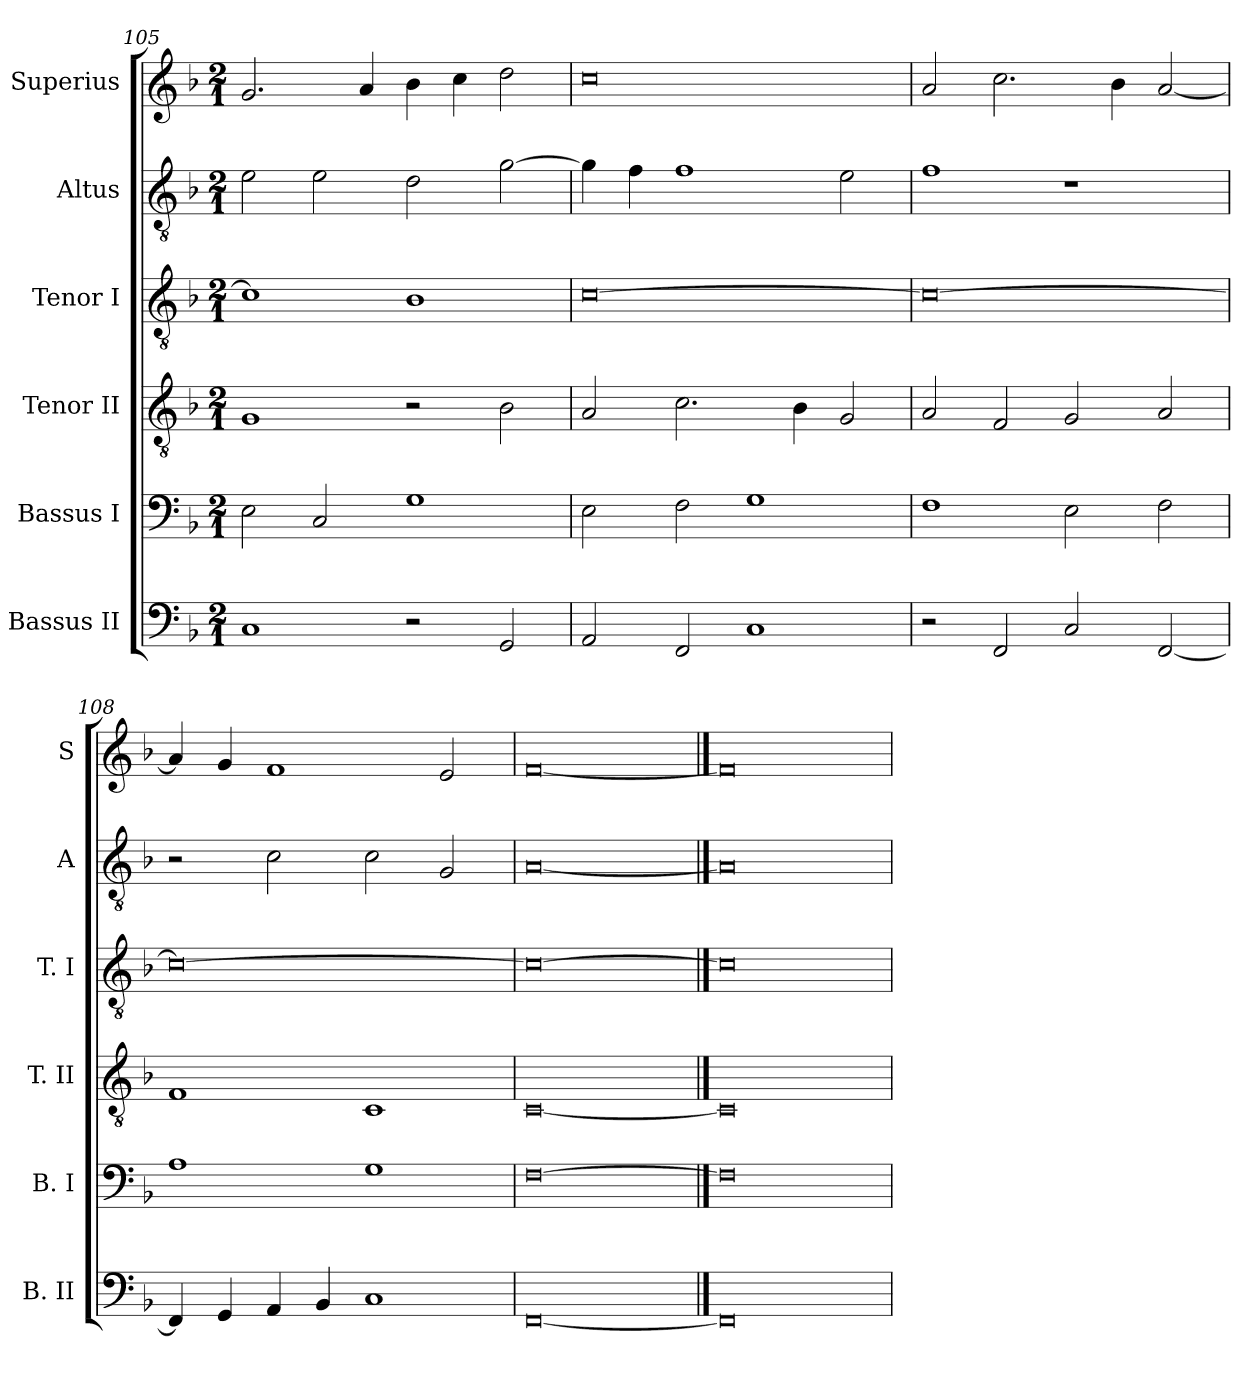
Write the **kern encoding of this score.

**kern	**kern	**kern	**kern	**kern	**kern
*part6	*part5	*part4	*part3	*part2	*part1
*staff6	*staff5	*staff4	*staff3	*staff2	*staff1
*I"Bassus II	*I"Bassus I	*I"Tenor II	*I"Tenor I	*I"Altus	*I"Superius
*I'B. II	*I'B. I	*I'T. II	*I'T. I	*I'A	*I'S
*clefF4	*clefF4	*clefGv2	*clefGv2	*clefGv2	*clefG2
*k[b-]	*k[b-]	*k[b-]	*k[b-]	*k[b-]	*k[b-]
*F:	*F:	*F:	*F:	*F:	*F:
*M2/1	*M2/1	*M2/1	*M2/1	*M2/1	*M2/1
=105	=105	=105	=105	=105	=105
1C	2E	1G	1c]	2e	2.g
.	2C	.	.	2e	.
.	.	.	.	.	4a
2r	1G	2r	1B-	2d	4b-
.	.	.	.	.	4cc
2GG	.	2B-	.	[2g	2dd
=106	=106	=106	=106	=106	=106
2AA	2E	2A	[0c	4g]	0cc
.	.	.	.	4f	.
2FF	2F	2.c	.	1f	.
1C	1G	.	.	.	.
.	.	4B-	.	.	.
.	.	2G	.	2e	.
=107	=107	=107	=107	=107	=107
2r	1F	2A	0c_	1f	2a
2FF	.	2F	.	.	2.cc
2C	2E	2G	.	1r	.
.	.	.	.	.	4b-
[2FF	2F	2A	.	.	[2a
=108	=108	=108	=108	=108	=108
4FF]	1A	1F	0c_	2r	4a]
4GG	.	.	.	.	4g
4AA	.	.	.	2c	1f
4BB-	.	.	.	.	.
1C	1G	1C	.	2c	.
.	.	.	.	2G	2e
=109	=109	=109	=109	=109	=109
[0FF	[0F	[0C	0c_	[0A	[0f
==110	==110	==110	==110	==110	==110
0FF]	0F]	0C]	0c]	0A]	0f]
=	=	=	=	=	=
*-	*-	*-	*-	*-	*-
